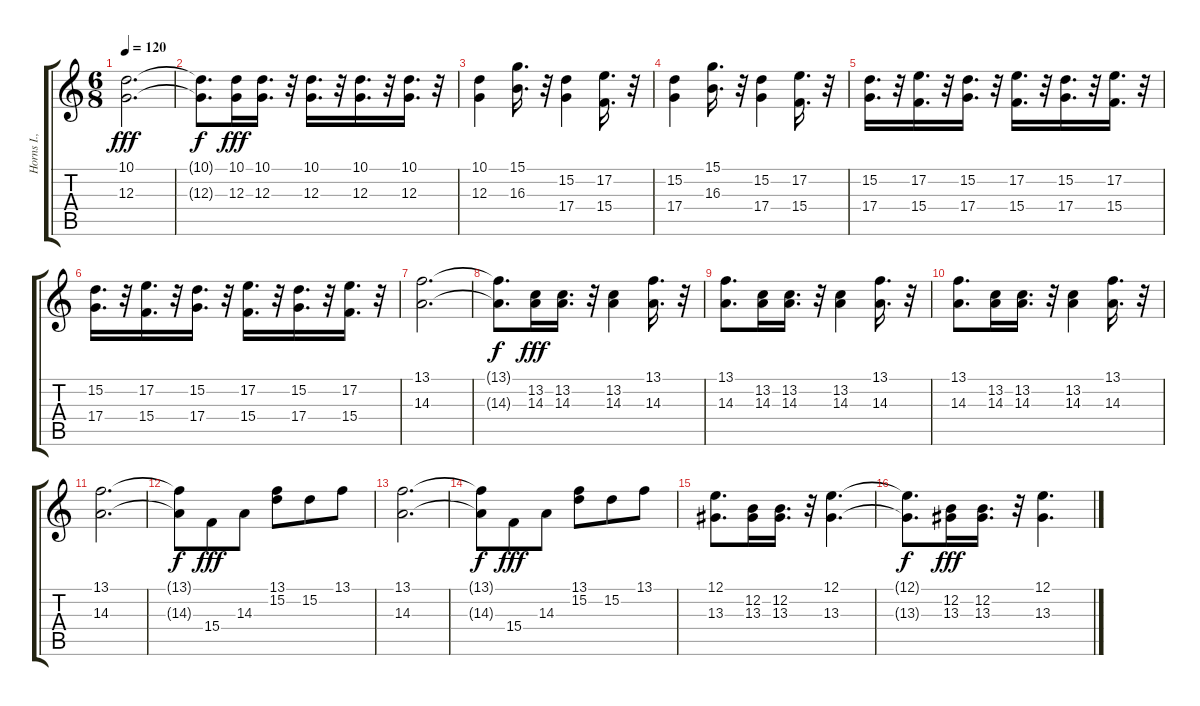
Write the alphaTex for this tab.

\track ("Horns I., II. C" "Horns I., ") {instrument frenchhorn}
\staff {score tabs}
\tuning (E4 B3 G3 D3 A2 E2) {hide}
\ts (6 8)
\tempo 120
\clef g2
\ks c
(10.1 12.3).2{d dy fff} |
(10.1{t} 12.3{t}).8{d dy f} (10.1 12.3).16{dy fff} (10.1 12.3).16{d} r.32 (10.1 12.3).16{d} r.32 (10.1 12.3).16{d} r.32 (10.1 12.3).16{d} r.32 |
(10.1 12.3).4 (15.1 16.3).16{d} r.32 (15.2 17.4).4 (17.2 15.4).16{d} r.32 |
(15.2 17.4).4 (15.1 16.3).16{d} r.32 (15.2 17.4).4 (17.2 15.4).16{d} r.32 |
(15.2 17.4).16{d} r.32 (17.2 15.4).16{d} r.32 (15.2 17.4).16{d} r.32 (17.2 15.4).16{d} r.32 (15.2 17.4).16{d} r.32 (17.2 15.4).16{d} r.32 |
(15.2 17.4).16{d} r.32 (17.2 15.4).16{d} r.32 (15.2 17.4).16{d} r.32 (17.2 15.4).16{d} r.32 (15.2 17.4).16{d} r.32 (17.2 15.4).16{d} r.32 |
(13.1 14.3).2{d} |
(13.1{t} 14.3{t}).8{d dy f} (13.2 14.3).16{dy fff} (13.2 14.3).16{d} r.32 (13.2 14.3).4 (13.1 14.3).16{d} r.32 |
(13.1 14.3).8{d} (13.2 14.3).16 (13.2 14.3).16{d} r.32 (13.2 14.3).4 (13.1 14.3).16{d} r.32 |
(13.1 14.3).8{d} (13.2 14.3).16 (13.2 14.3).16{d} r.32 (13.2 14.3).4 (13.1 14.3).16{d} r.32 |
(13.1 14.3).2{d} |
(13.1{t} 14.3{t}).8{dy f} 15.4.8{dy fff} 14.3.8 (13.1 15.2).8 15.2.8 13.1.8 |
(13.1 14.3).2{d} |
(13.1{t} 14.3{t}).8{dy f} 15.4.8{dy fff} 14.3.8 (13.1 15.2).8 15.2.8 13.1.8 |
(12.1 13.3).8{d} (12.2 13.3).16 (12.2 13.3).16{d} r.32 (12.1 13.3).4{d} |
(12.1{t} 13.3{t}).8{d dy f} (12.2 13.3).16{dy fff} (12.2 13.3).16{d} r.32 (12.1 13.3).4{d}
